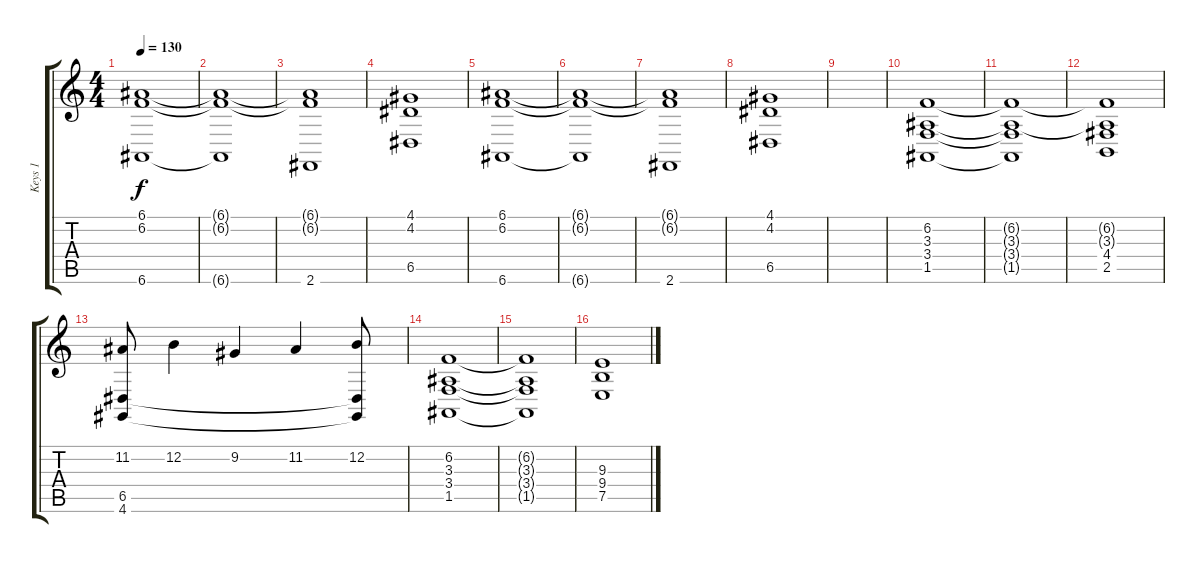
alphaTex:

\track ("Keys 1" "Keys 1") {instrument stringensemble2}
\staff {score tabs}
\tuning (E4 B3 G3 D3 A2 E2) {hide}
\ts (4 4)
\tempo 130
\clef g2
\ks c
(6.1 6.2 6.6).1{dy f} |
(6.1{t} 6.2{t} 6.6{t}).1 |
(6.1{t} 6.2{t} 2.6).1 |
(4.1 4.2 6.5).1 |
(6.1 6.2 6.6).1 |
(6.1{t} 6.2{t} 6.6{t}).1 |
(6.1{t} 6.2{t} 2.6).1 |
(4.1 4.2 6.5).1 |
|
(6.2 3.3 3.4 1.5).1 |
(6.2{t} 3.3{t} 3.4{t} 1.5{t}).1 |
(6.2{t} 3.3{t} 4.4 2.5).1 |
(11.2 6.5 4.6).8 12.2.4 9.2.4 11.2.4 (12.2 6.5{t} 4.6{t}).8 |
(6.2 3.3 3.4 1.5).1 |
(6.2{t} 3.3{t} 3.4{t} 1.5{t}).1 |
(9.3 9.4 7.5).1
